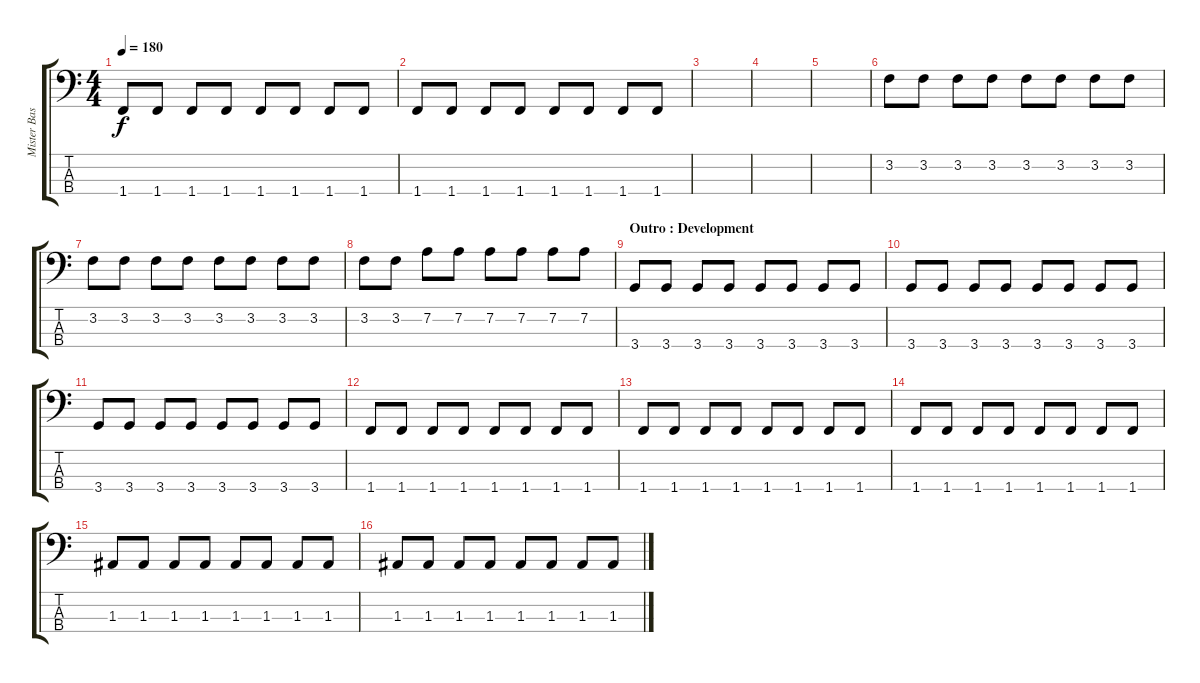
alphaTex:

\track ("Mister Bass" "Mister Bas") {instrument electricbassfinger}
\staff {score tabs}
\tuning (G2 D2 A1 E1) {hide}
\ts (4 4)
\tempo 180
\clef f4
\ks c
1.4.8{dy f} 1.4.8 1.4.8 1.4.8 1.4.8 1.4.8 1.4.8 1.4.8 |
1.4.8 1.4.8 1.4.8 1.4.8 1.4.8 1.4.8 1.4.8 1.4.8 |
|
|
|
3.2.8 3.2.8 3.2.8 3.2.8 3.2.8 3.2.8 3.2.8 3.2.8 |
3.2.8 3.2.8 3.2.8 3.2.8 3.2.8 3.2.8 3.2.8 3.2.8 |
3.2.8 3.2.8 7.2.8 7.2.8 7.2.8 7.2.8 7.2.8 7.2.8 |
\section ("" "Outro : Development")
3.4.8 3.4.8 3.4.8 3.4.8 3.4.8 3.4.8 3.4.8 3.4.8 |
3.4.8 3.4.8 3.4.8 3.4.8 3.4.8 3.4.8 3.4.8 3.4.8 |
3.4.8 3.4.8 3.4.8 3.4.8 3.4.8 3.4.8 3.4.8 3.4.8 |
1.4.8 1.4.8 1.4.8 1.4.8 1.4.8 1.4.8 1.4.8 1.4.8 |
1.4.8 1.4.8 1.4.8 1.4.8 1.4.8 1.4.8 1.4.8 1.4.8 |
1.4.8 1.4.8 1.4.8 1.4.8 1.4.8 1.4.8 1.4.8 1.4.8 |
1.3.8 1.3.8 1.3.8 1.3.8 1.3.8 1.3.8 1.3.8 1.3.8 |
1.3.8 1.3.8 1.3.8 1.3.8 1.3.8 1.3.8 1.3.8 1.3.8
